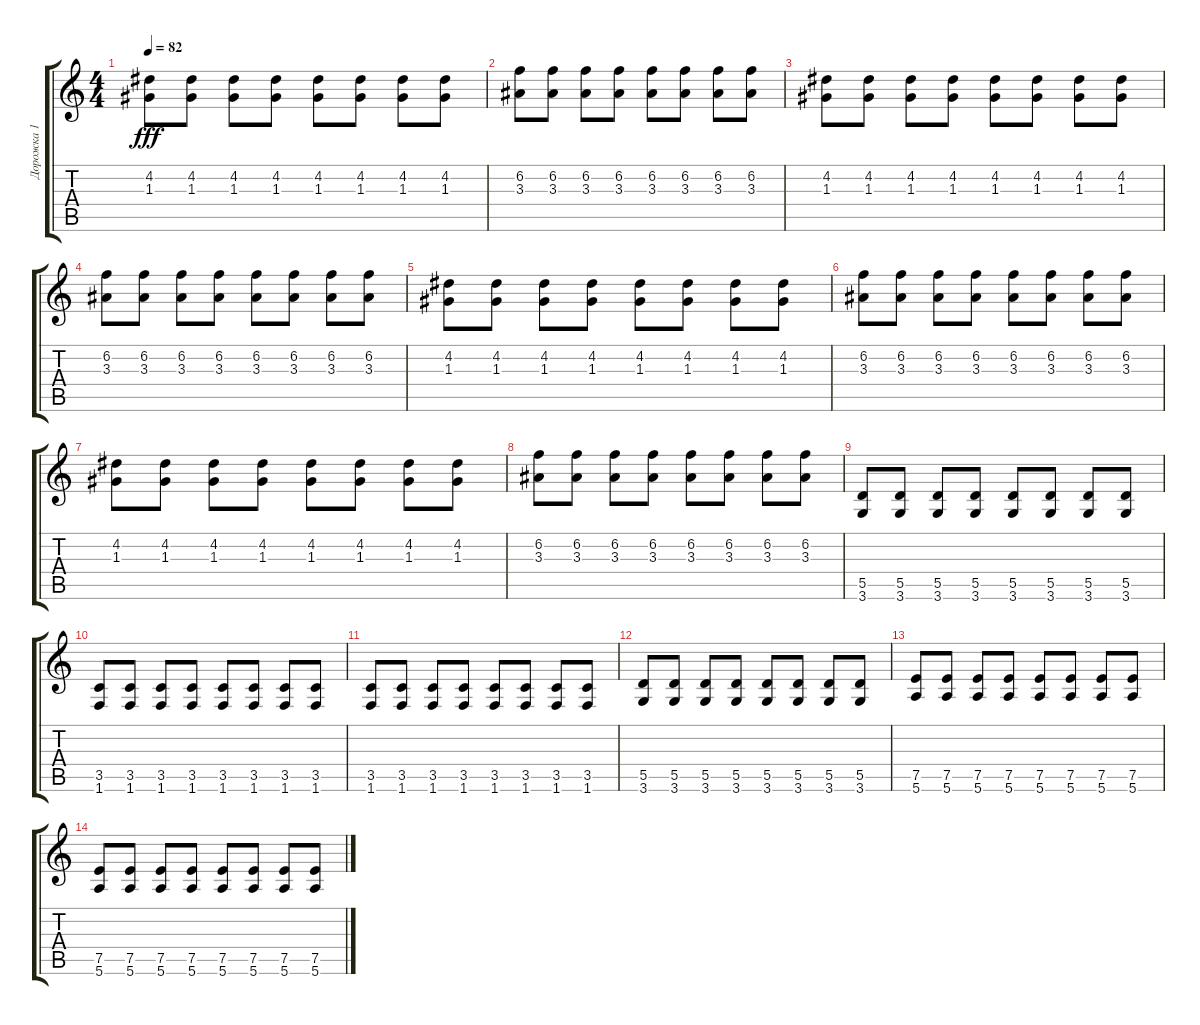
\track ("Дорожка 1" "Дорожка 1") {instrument acousticguitarsteel}
\staff {score tabs}
\tuning (E4 B3 G3 D3 A2 E2) {hide}
\ts (4 4)
\tempo 82
\clef g2
\ks c
(4.2 1.3).8{dy fff} (4.2 1.3).8 (4.2 1.3).8 (4.2 1.3).8 (4.2 1.3).8 (4.2 1.3).8 (4.2 1.3).8 (4.2 1.3).8 |
(6.2 3.3).8 (6.2 3.3).8 (6.2 3.3).8 (6.2 3.3).8 (6.2 3.3).8 (6.2 3.3).8 (6.2 3.3).8 (6.2 3.3).8 |
(4.2 1.3).8 (4.2 1.3).8 (4.2 1.3).8 (4.2 1.3).8 (4.2 1.3).8 (4.2 1.3).8 (4.2 1.3).8 (4.2 1.3).8 |
(6.2 3.3).8 (6.2 3.3).8 (6.2 3.3).8 (6.2 3.3).8 (6.2 3.3).8 (6.2 3.3).8 (6.2 3.3).8 (6.2 3.3).8 |
(4.2 1.3).8 (4.2 1.3).8 (4.2 1.3).8 (4.2 1.3).8 (4.2 1.3).8 (4.2 1.3).8 (4.2 1.3).8 (4.2 1.3).8 |
(6.2 3.3).8 (6.2 3.3).8 (6.2 3.3).8 (6.2 3.3).8 (6.2 3.3).8 (6.2 3.3).8 (6.2 3.3).8 (6.2 3.3).8 |
(4.2 1.3).8 (4.2 1.3).8 (4.2 1.3).8 (4.2 1.3).8 (4.2 1.3).8 (4.2 1.3).8 (4.2 1.3).8 (4.2 1.3).8 |
(6.2 3.3).8 (6.2 3.3).8 (6.2 3.3).8 (6.2 3.3).8 (6.2 3.3).8 (6.2 3.3).8 (6.2 3.3).8 (6.2 3.3).8 |
(5.5 3.6).8{instrument distortionguitar} (5.5 3.6).8 (5.5 3.6).8 (5.5 3.6).8 (5.5 3.6).8 (5.5 3.6).8 (5.5 3.6).8 (5.5 3.6).8 |
(3.5 1.6).8 (3.5 1.6).8 (3.5 1.6).8 (3.5 1.6).8 (3.5 1.6).8 (3.5 1.6).8 (3.5 1.6).8 (3.5 1.6).8 |
(3.5 1.6).8 (3.5 1.6).8 (3.5 1.6).8 (3.5 1.6).8 (3.5 1.6).8 (3.5 1.6).8 (3.5 1.6).8 (3.5 1.6).8 |
(5.5 3.6).8 (5.5 3.6).8 (5.5 3.6).8 (5.5 3.6).8 (5.5 3.6).8 (5.5 3.6).8 (5.5 3.6).8 (5.5 3.6).8 |
(7.5 5.6).8 (7.5 5.6).8 (7.5 5.6).8 (7.5 5.6).8 (7.5 5.6).8 (7.5 5.6).8 (7.5 5.6).8 (7.5 5.6).8 |
(7.5 5.6).8 (7.5 5.6).8 (7.5 5.6).8 (7.5 5.6).8 (7.5 5.6).8 (7.5 5.6).8 (7.5 5.6).8 (7.5 5.6).8
